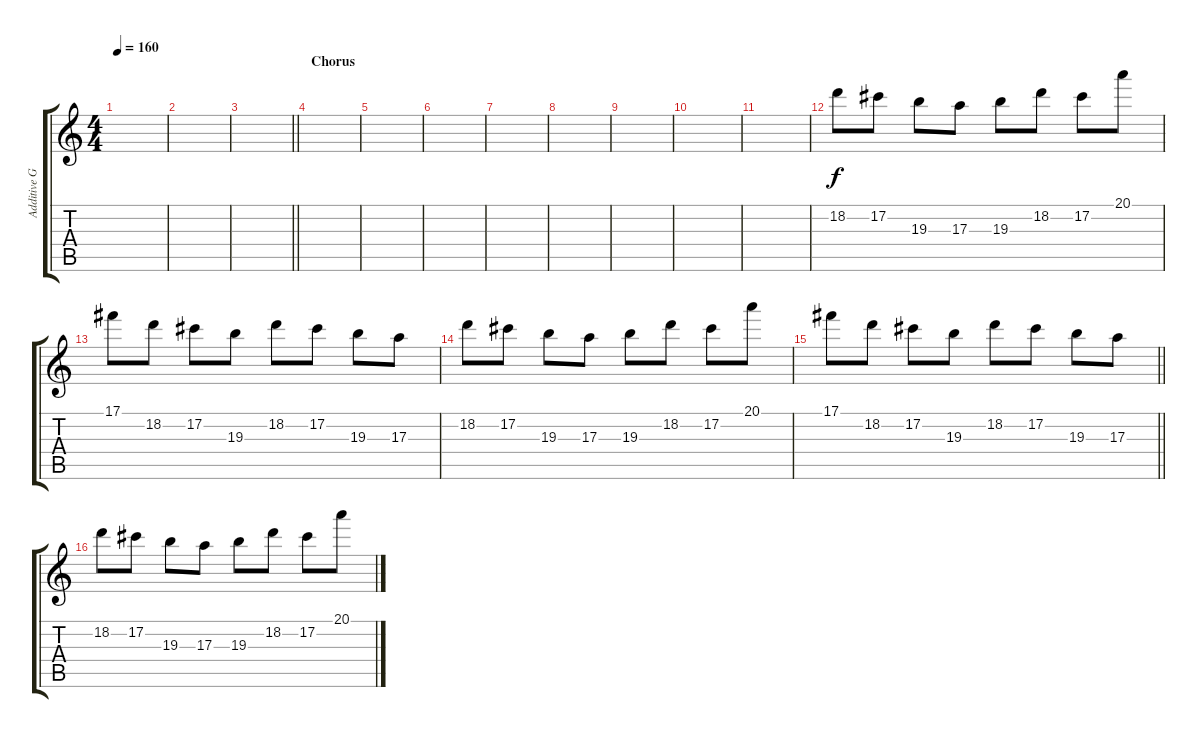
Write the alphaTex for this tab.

\track ("Additive Guitar" "Additive G") {instrument overdrivenguitar}
\staff {score tabs}
\tuning (Db4 Ab3 E3 B2 Gb2 B1) {hide}
\ts (4 4)
\tempo 160
\clef g2
\ks c
|
|
\barLineRight lightlight
|
\section ("" "Chorus")
|
|
|
|
|
|
|
|
18.2.8{volume 7} 17.2.8 19.3.8 17.3.8 19.3.8 18.2.8 17.2.8 20.1.8 |
17.1.8 18.2.8 17.2.8 19.3.8 18.2.8 17.2.8 19.3.8 17.3.8 |
18.2.8 17.2.8 19.3.8 17.3.8 19.3.8 18.2.8 17.2.8 20.1.8 |
\barLineRight lightlight
17.1.8 18.2.8 17.2.8 19.3.8 18.2.8 17.2.8 19.3.8 17.3.8 |
18.2.8 17.2.8 19.3.8 17.3.8 19.3.8 18.2.8 17.2.8 20.1.8
